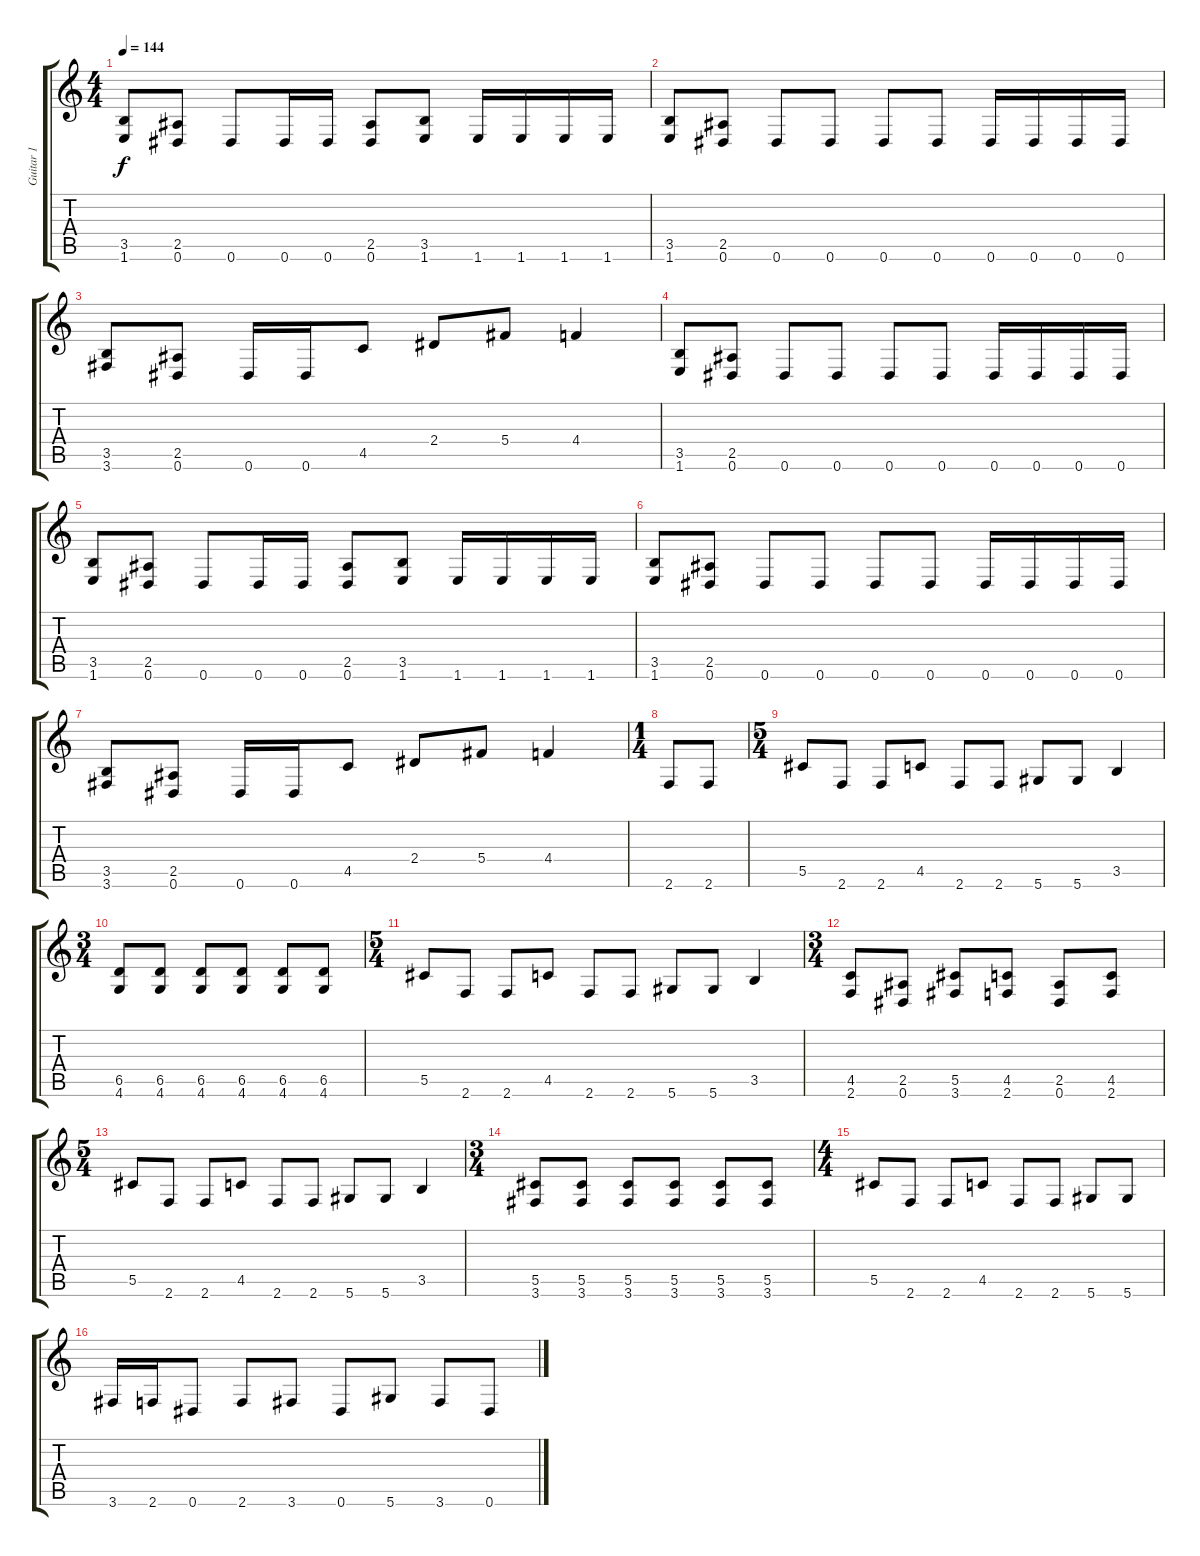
\track ("Guitar 1" "Guitar 1") {instrument distortionguitar}
\staff {score tabs}
\tuning (Eb4 Bb3 Gb3 Db3 Ab2 Eb2) {hide}
\ts (4 4)
\tempo 144
\clef g2
\ks c
(3.5 1.6).8{dy f} (2.5 0.6).8 0.6.8 0.6.16 0.6.16 (2.5 0.6).8 (3.5 1.6).8 1.6.16 1.6.16 1.6.16 1.6.16 |
(3.5 1.6).8 (2.5 0.6).8 0.6.8 0.6.8 0.6.8 0.6.8 0.6.16 0.6.16 0.6.16 0.6.16 |
(3.5 3.6).8 (2.5 0.6).8 0.6.16 0.6.16 4.5.8 2.4.8 5.4.8 4.4.4 |
(3.5 1.6).8 (2.5 0.6).8 0.6.8 0.6.8 0.6.8 0.6.8 0.6.16 0.6.16 0.6.16 0.6.16 |
(3.5 1.6).8 (2.5 0.6).8 0.6.8 0.6.16 0.6.16 (2.5 0.6).8 (3.5 1.6).8 1.6.16 1.6.16 1.6.16 1.6.16 |
(3.5 1.6).8 (2.5 0.6).8 0.6.8 0.6.8 0.6.8 0.6.8 0.6.16 0.6.16 0.6.16 0.6.16 |
(3.5 3.6).8 (2.5 0.6).8 0.6.16 0.6.16 4.5.8 2.4.8 5.4.8 4.4.4 |
\ts (1 4)
2.6.8 2.6.8 |
\ts (5 4)
5.5.8 2.6.8 2.6.8 4.5.8 2.6.8 2.6.8 5.6.8 5.6.8 3.5.4 |
\ts (3 4)
(6.5 4.6).8 (6.5 4.6).8 (6.5 4.6).8 (6.5 4.6).8 (6.5 4.6).8 (6.5 4.6).8 |
\ts (5 4)
5.5.8 2.6.8 2.6.8 4.5.8 2.6.8 2.6.8 5.6.8 5.6.8 3.5.4 |
\ts (3 4)
(4.5 2.6).8 (2.5 0.6).8 (5.5 3.6).8 (4.5 2.6).8 (2.5 0.6).8 (4.5 2.6).8 |
\ts (5 4)
5.5.8 2.6.8 2.6.8 4.5.8 2.6.8 2.6.8 5.6.8 5.6.8 3.5.4 |
\ts (3 4)
(5.5 3.6).8 (5.5 3.6).8 (5.5 3.6).8 (5.5 3.6).8 (5.5 3.6).8 (5.5 3.6).8 |
\ts (4 4)
5.5.8 2.6.8 2.6.8 4.5.8 2.6.8 2.6.8 5.6.8 5.6.8 |
3.6.16 2.6.16 0.6.8 2.6.8 3.6.8 0.6.8 5.6.8 3.6.8 0.6.8
